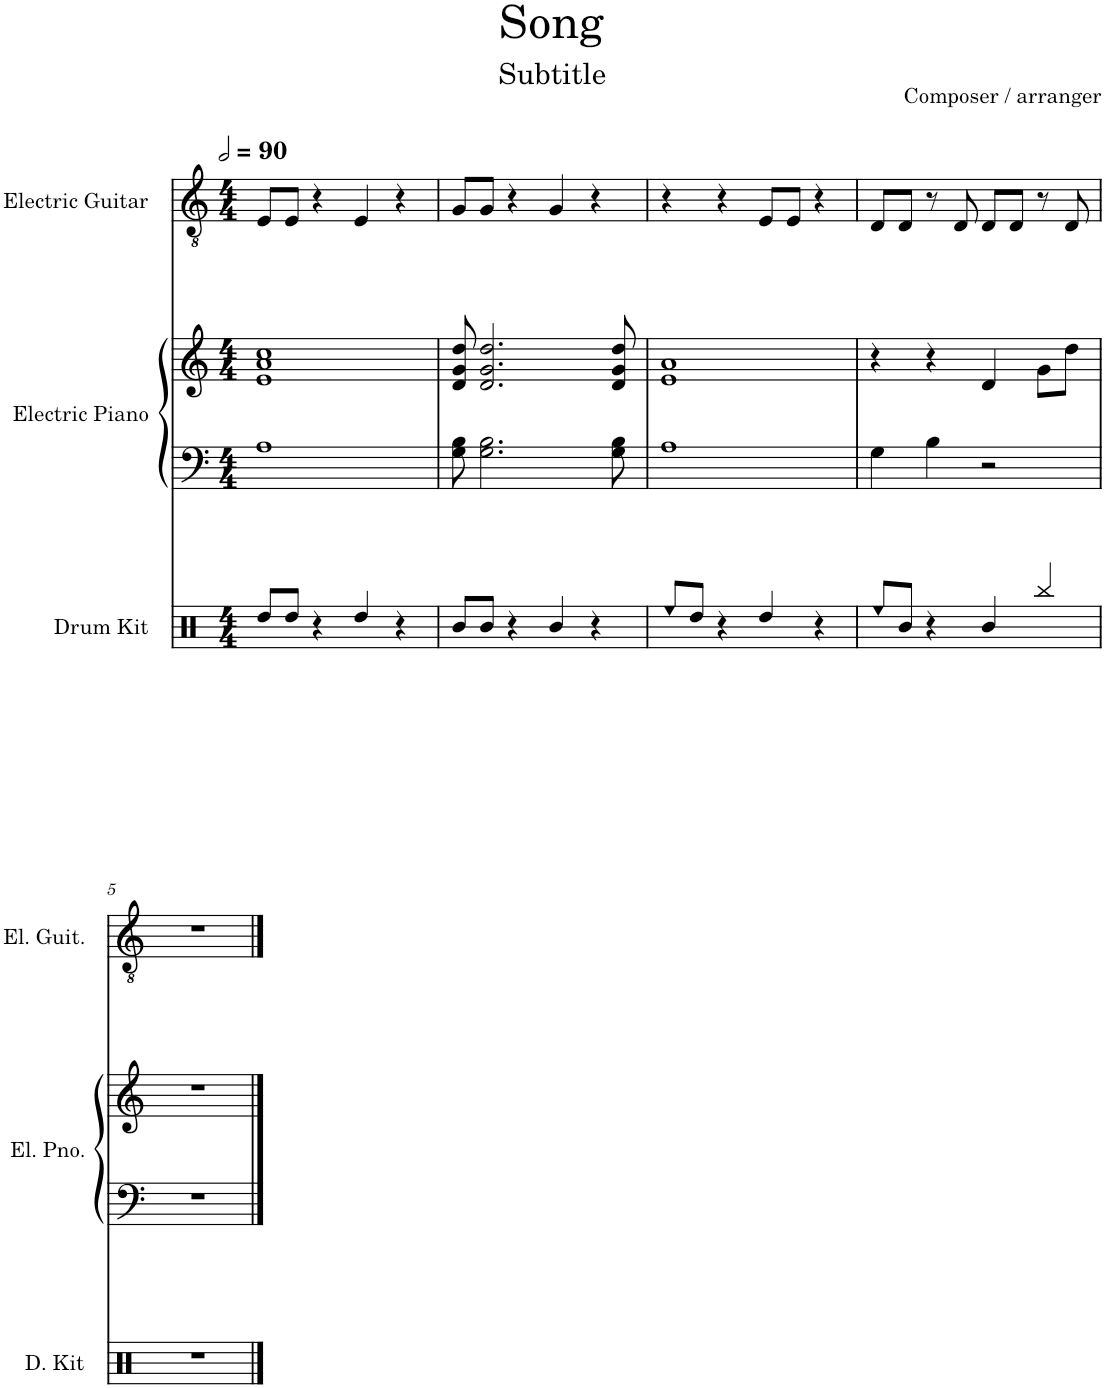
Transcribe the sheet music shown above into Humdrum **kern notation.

**kern	**kern	**kern	**kern
*part3	*part2	*part2	*part1
*staff4	*staff3	*staff2	*staff1
*I"Drum Kit	*I"Electric Piano	*	*I"Electric Guitar
*I'D. Kit	*I'El. Pno.	*	*I'El. Guit.
*clefX	*clefF4	*clefG2	*clefGv2
*k[]	*k[]	*k[]	*k[]
*M4/4	*M4/4	*M4/4	*M4/4
*MM180	*MM180	*MM180	*MM180
=1	=1	=1	=1
8Rdd/L	1A	1e 1a 1cc	8E/L
8Rdd/J	.	.	8E/J
4r	.	.	4r
4Rdd/	.	.	4E/
4r	.	.	4r
=2	=2	=2	=2
8R/L	8G\ 8B\	8d/ 8g/ 8dd/	8G/L
8R/J	2.G\ 2.B\	2.d/ 2.g/ 2.dd/	8G/J
4r	.	.	4r
4R/	.	.	4G/
4r	.	.	4r
.	8G\ 8B\	8d/ 8g/ 8dd/	.
=3	=3	=3	=3
8Ree/L	1A	1e 1a	4r
8Rdd/J	.	.	.
4r	.	.	4r
4Rdd/	.	.	8E/L
.	.	.	8E/J
4r	.	.	4r
=4	=4	=4	=4
8Ree/L	4G\	4r	8D/L
8R/J	.	.	8D/J
4r	4B\	4r	8r
.	.	.	8D/
4R/	2r	4d/	8D/L
.	.	.	8D/J
4Rbb/	.	8g\L	8r
.	.	8dd\J	8D/
!!LO:LB:g=z
=5	=5	=5	=5
1r	1r	1r	1r
==	==	==	==
*-	*-	*-	*-
